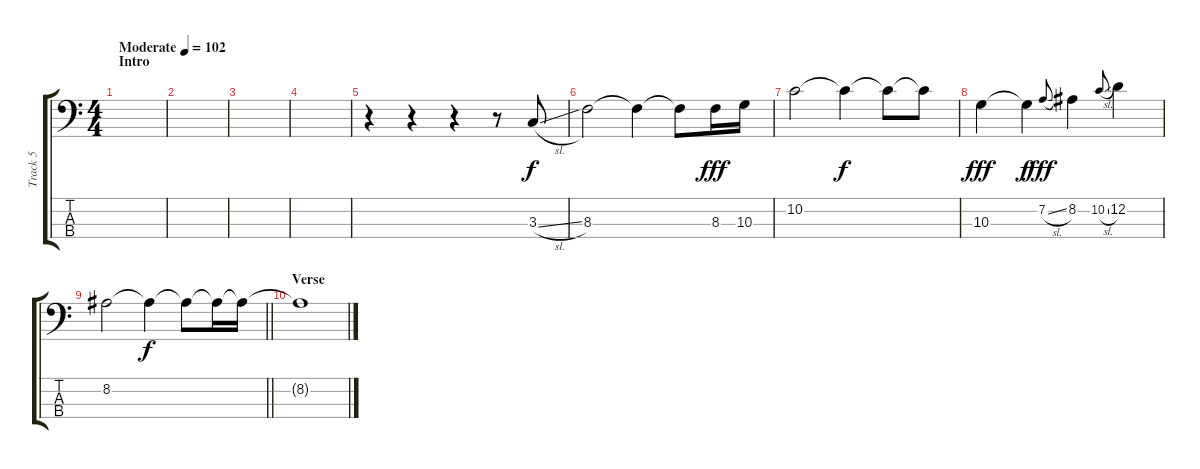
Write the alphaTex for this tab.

\track ("Track 5" "Track 5") {instrument electricbassfinger}
\staff {score tabs}
\tuning (G2 D2 A1 E1) {hide}
\ts (4 4)
\section ("" "Intro")
\tempo (102 "Moderate")
\clef f4
\ks c
|
|
|
|
r.4 r.4 r.4 r.8 3.3{sl}.8 |
8.3.2 8.3{t}.4{dy f} 8.3{t}.8 8.3.16{dy fff} 10.3.16 |
10.2.2 10.2{t}.4{dy f} 10.2{t}.8 10.2{t}.8 |
10.3.4{dy fff} 10.3{t}.4{dy f} 7.2{sl}.8{gr onbeat dy fff} 8.2.4 10.2{sl}.8{gr onbeat} 12.2.4 |
\barLineRight lightlight
8.2.2 8.2{t}.4{dy f} 8.2{t}.8 8.2{t}.16 8.2{t}.16{volume 2} |
\section ("" "Verse")
8.2{t}.1
